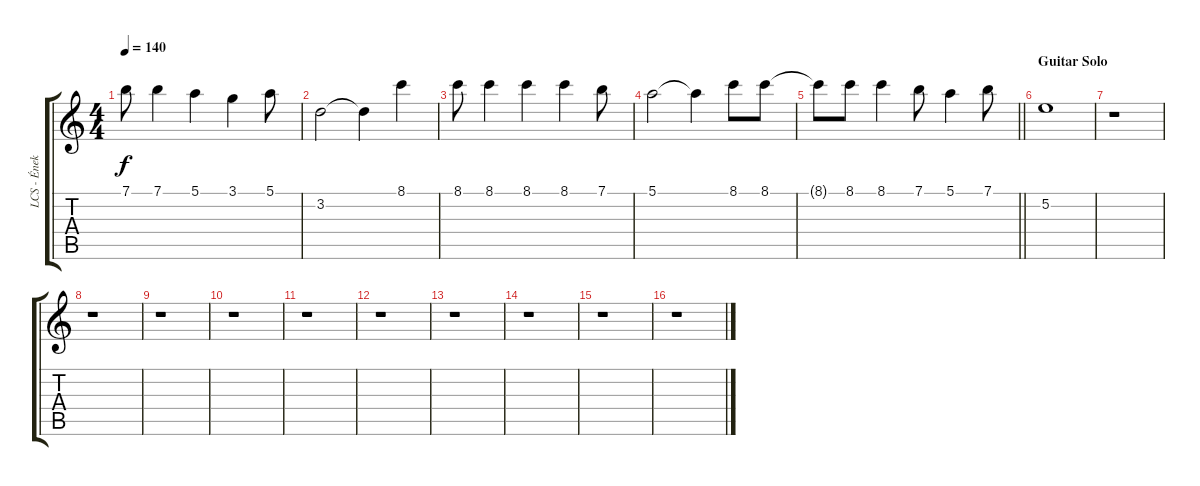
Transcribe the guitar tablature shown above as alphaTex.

\track ("LCS - Ének" "LCS - Ének") {instrument electricguitarmuted}
\staff {score tabs}
\tuning (E4 B3 G3 D3 A2 E2) {hide}
\ts (4 4)
\tempo 140
\clef g2
\ks c
7.1.8{dy f} 7.1.4 5.1.4 3.1.4 5.1.8 |
3.2.2 3.2{t}.4 8.1.4 |
8.1.8 8.1.4 8.1.4 8.1.4 7.1.8 |
5.1.2 5.1{t}.4 8.1.8 8.1.8 |
\barLineRight lightlight
8.1{t}.8 8.1.8 8.1.4 7.1.8 5.1.4 7.1.8 |
\section ("" "Guitar Solo")
5.2.1 |
r.1 |
r.1 |
r.1 |
r.1 |
r.1 |
r.1 |
r.1 |
r.1 |
r.1 |
r.1
